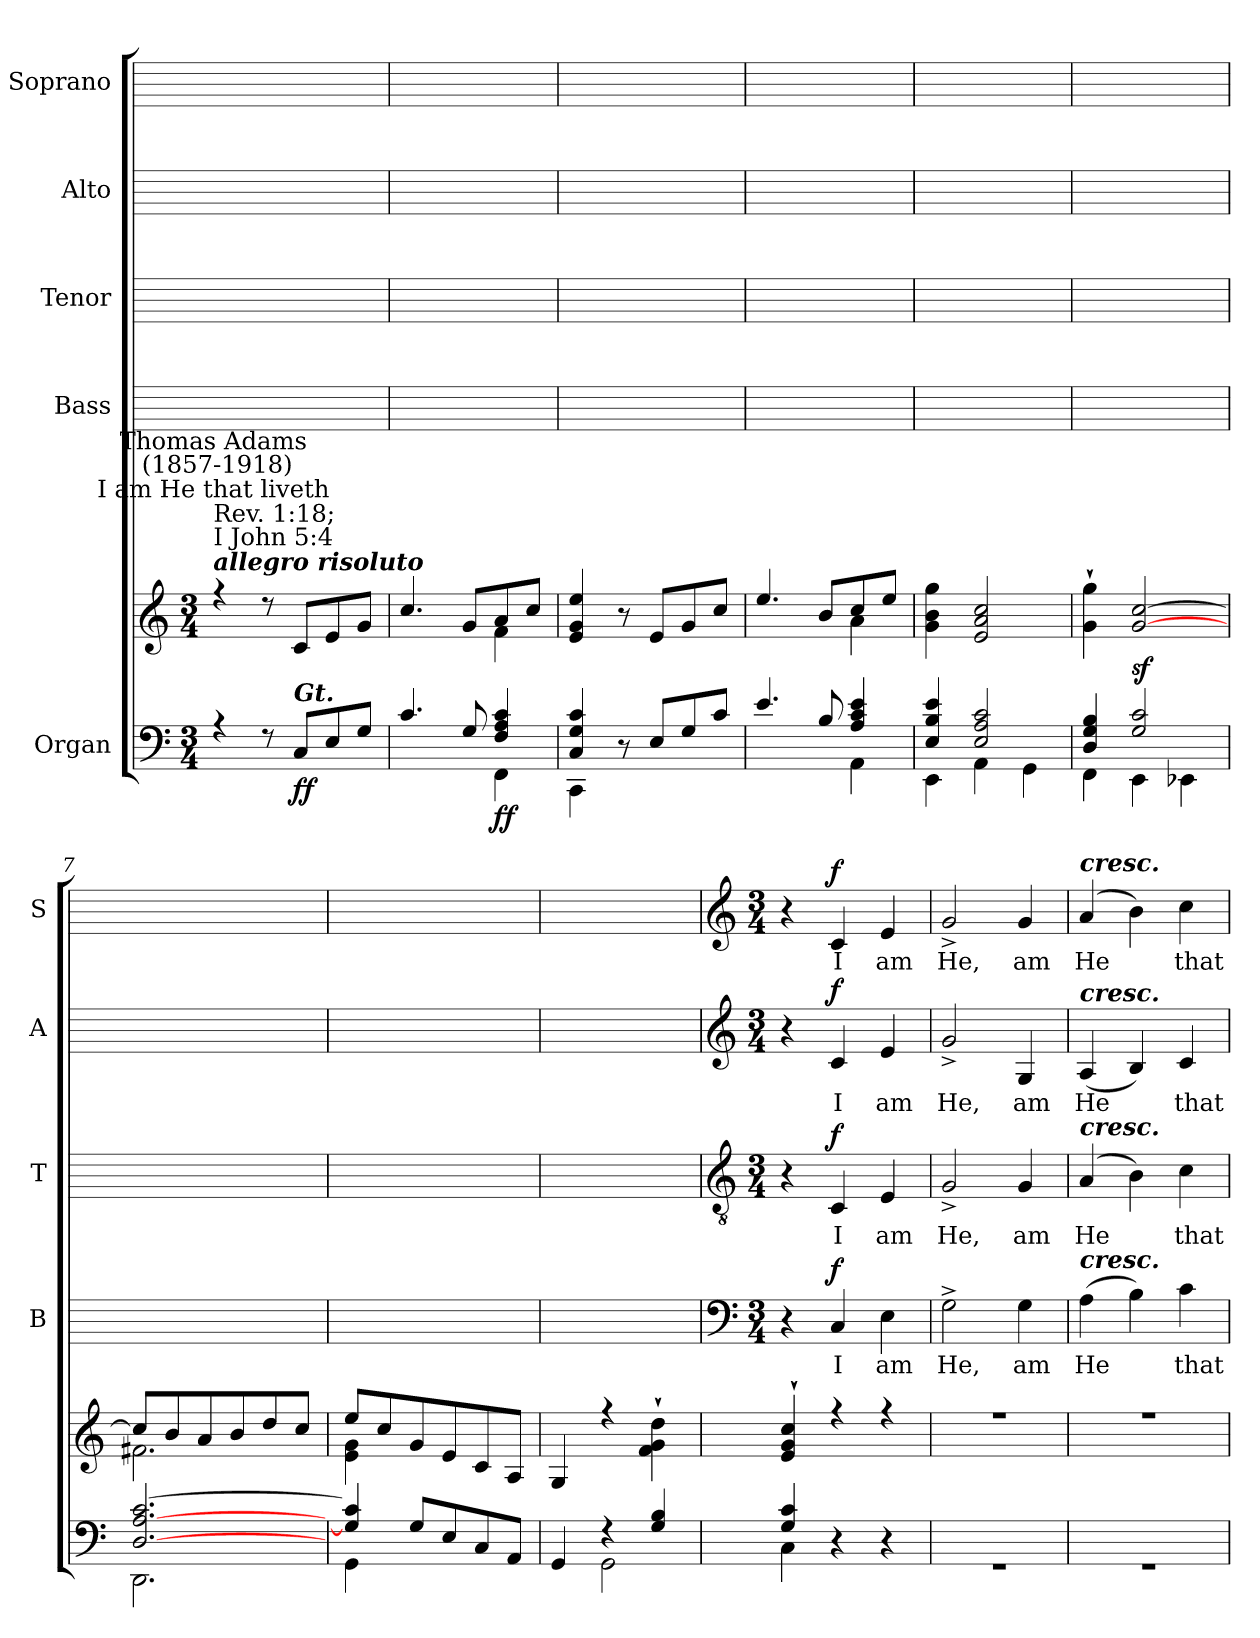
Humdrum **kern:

**kern	**kern	**dynam	**kern	**text	**dynam	**kern	**text	**dynam	**kern	**text	**dynam	**kern	**text	**dynam
*part5	*part5	*part5	*part4	*part4	*part4	*part3	*part3	*part3	*part2	*part2	*part2	*part1	*part1	*part1
*staff6	*staff5	*staff5/6	*staff4	*staff4	*staff4	*staff3	*staff3	*staff3	*staff2	*staff2	*staff2	*staff1	*staff1	*staff1
*I"Organ	*	*	*I"Bass	*	*	*I"Tenor	*	*	*I"Alto	*	*	*I"Soprano	*	*
*	*	*	*I'B	*	*	*I'T	*	*	*I'A	*	*	*I'S	*	*
*clefF4	*clefG2	*	*	*	*	*	*	*	*	*	*	*	*	*
*k[]	*k[]	*	*	*	*	*	*	*	*	*	*	*	*	*
*C:	*C:	*	*	*	*	*	*	*	*	*	*	*	*	*
*M3/4	*M3/4	*	*	*	*	*	*	*	*	*	*	*	*	*
*MM120	*MM120	*	*MM120	*	*	*MM120	*	*	*MM120	*	*	*MM120	*	*
=1	=1	=1	=1	=1	=1	=1	=1	=1	=1	=1	=1	=1	=1	=1
*^	*^	*	*	*	*	*	*	*	*	*	*	*	*	*
!	!	!LO:TX:a:Bi:t=allegro risoluto	!	!	!	!	!	!	!	!	!	!	!	!	!	!
!	!	!LO:TX:a:t=Rev. 1&colon;18; \nI John 5&colon;4	!	!	!	!	!	!	!	!	!	!	!	!	!	!
!	!	!LO:TX:a:cj:t=I am He that liveth	!	!	!	!	!	!	!	!	!	!	!	!	!	!
!	!	!LO:TX:a:cj:t=Thomas Adams\n (1857-1918)	!	!	!	!	!	!	!	!	!	!	!	!	!	!
4r	2.ryy	4r	2.ryy	.	2.r	.	.	2.r	.	.	2.r	.	.	2.r	.	.
8r	.	8r	.	.	.	.	.	.	.	.	.	.	.	.	.	.
!LO:TX:a:Bi:t=Gt.	!	!	!	!	!	!	!	!	!	!	!	!	!	!	!	!
!	!	!	!	!LO:DY:b=2	!	!	!	!	!	!	!	!	!	!	!	!
!	!	!	!	!LO:DY:n=1:b	!	!	!	!	!	!	!	!	!	!	!	!
8C/L	.	8c/L	.	f f	.	.	.	.	.	.	.	.	.	.	.	.
8E/	.	8e/	.	.	.	.	.	.	.	.	.	.	.	.	.	.
8G/J	.	8g/J	.	.	.	.	.	.	.	.	.	.	.	.	.	.
=2	=2	=2	=2	=2	=2	=2	=2	=2	=2	=2	=2	=2	=2	=2	=2	=2
4.c/	2ryy	4.cc/	2ryy	.	2.r	.	.	2.r	.	.	2.r	.	.	2.r	.	.
8G/	.	8g/L	.	.	.	.	.	.	.	.	.	.	.	.	.	.
!	!	!	!	!LO:DY:b=2	!	!	!	!	!	!	!	!	!	!	!	!
!	!	!	!	!LO:DY:n=1:b	!	!	!	!	!	!	!	!	!	!	!	!
4F/ 4A/ 4c/	4FF\	8a/	4f\	f f	.	.	.	.	.	.	.	.	.	.	.	.
.	.	8cc/J	.	.	.	.	.	.	.	.	.	.	.	.	.	.
=3	=3	=3	=3	=3	=3	=3	=3	=3	=3	=3	=3	=3	=3	=3	=3	=3
4C/ 4G/ 4c/	4CC\	4e/ 4g/ 4ee/	2ryy	.	2.r	.	.	2.r	.	.	2.r	.	.	2.r	.	.
8r	2ryy	8r	.	.	.	.	.	.	.	.	.	.	.	.	.	.
8E/L	.	8e/L	.	.	.	.	.	.	.	.	.	.	.	.	.	.
8G/	.	8g/	8ryy	.	.	.	.	.	.	.	.	.	.	.	.	.
8c/J	.	8cc/J	8ryy	.	.	.	.	.	.	.	.	.	.	.	.	.
=4	=4	=4	=4	=4	=4	=4	=4	=4	=4	=4	=4	=4	=4	=4	=4	=4
4.e/	2ryy	4.ee/	2ryy	.	2.r	.	.	2.r	.	.	2.r	.	.	2.r	.	.
8B/	.	8b/L	.	.	.	.	.	.	.	.	.	.	.	.	.	.
4A/ 4c/ 4e/	4AA\	8cc/	4a\	.	.	.	.	.	.	.	.	.	.	.	.	.
.	.	8ee/J	.	.	.	.	.	.	.	.	.	.	.	.	.	.
=5	=5	=5	=5	=5	=5	=5	=5	=5	=5	=5	=5	=5	=5	=5	=5	=5
4E/ 4B/ 4e/	4EE\	4g\ 4b\ 4gg\	2.ryy	.	2.r	.	.	2.r	.	.	2.r	.	.	2.r	.	.
2E/ 2A/ 2c/	4AA\	2e/ 2a/ 2cc/	.	.	.	.	.	.	.	.	.	.	.	.	.	.
.	4GG\	.	.	.	.	.	.	.	.	.	.	.	.	.	.	.
=6	=6	=6	=6	=6	=6	=6	=6	=6	=6	=6	=6	=6	=6	=6	=6	=6
4D/ 4G/ 4B/	4FF\	4g\` 4gg\`	2.ryy	.	2.r	.	.	2.r	.	.	2.r	.	.	2.r	.	.
!	!	!	!	!LO:DY:b	!	!	!	!	!	!	!	!	!	!	!	!
2G/ 2c/	4EE\	[2g/ [2cc/	.	sf	.	.	.	.	.	.	.	.	.	.	.	.
.	4EE-X\	.	.	.	.	.	.	.	.	.	.	.	.	.	.	.
=7	=7	=7	=7	=7	=7	=7	=7	=7	=7	=7	=7	=7	=7	=7	=7	=7
[2.D/ [2.A/ [2.c/	2.DD\	8cc/L]	2.f#X\	.	2.r	.	.	2.r	.	.	2.r	.	.	2.r	.	.
.	.	8b/	.	.	.	.	.	.	.	.	.	.	.	.	.	.
.	.	8a/	.	.	.	.	.	.	.	.	.	.	.	.	.	.
.	.	8b/	.	.	.	.	.	.	.	.	.	.	.	.	.	.
.	.	8dd/	.	.	.	.	.	.	.	.	.	.	.	.	.	.
.	.	8cc/J	.	.	.	.	.	.	.	.	.	.	.	.	.	.
=8	=8	=8	=8	=8	=8	=8	=8	=8	=8	=8	=8	=8	=8	=8	=8	=8
4G/] 4c/]	4GG\	8ee/L	4e\ 4g\	.	2.r	.	.	2.r	.	.	2.r	.	.	2.r	.	.
.	.	8cc/	.	.	.	.	.	.	.	.	.	.	.	.	.	.
8G/L	2ryy	8g/	2ryy	.	.	.	.	.	.	.	.	.	.	.	.	.
8E/	.	8e/	.	.	.	.	.	.	.	.	.	.	.	.	.	.
8C/	.	8c/	.	.	.	.	.	.	.	.	.	.	.	.	.	.
8AA/J	.	8A/J	.	.	.	.	.	.	.	.	.	.	.	.	.	.
=9	=9	=9	=9	=9	=9	=9	=9	=9	=9	=9	=9	=9	=9	=9	=9	=9
4GG/	4ryy	4G/	2.ryy	.	2.r	.	.	2.r	.	.	2.r	.	.	2.r	.	.
4r	2GG\	4r	.	.	.	.	.	.	.	.	.	.	.	.	.	.
4G/ 4B/	.	4f\` 4g\` 4dd\`	.	.	.	.	.	.	.	.	.	.	.	.	.	.
!!LO:LB:g=z
=10	=10	=10	=10	=10	=10	=10	=10	=10	=10	=10	=10	=10	=10	=10	=10	=10
*	*	*	*	*	*clefF4	*	*	*clefGv2	*	*	*clefG2	*	*	*clefG2	*	*
*	*	*	*	*	*k[]	*	*	*k[]	*	*	*k[]	*	*	*k[]	*	*
*	*	*	*	*	*C:	*	*	*C:	*	*	*C:	*	*	*C:	*	*
*	*	*	*	*	*M3/4	*	*	*M3/4	*	*	*M3/4	*	*	*M3/4	*	*
4G/ 4c/	4C\	4e/` 4g/` 4cc/`	2.ryy	.	4r	.	.	4r	.	.	4r	.	.	4r	.	.
!	!	!	!	!	!	!LO:LY:b	!LO:DY:b	!	!LO:LY:b	!LO:DY:b	!	!LO:LY:b	!LO:DY:b	!	!LO:LY:b	!LO:DY:b
2ryy	4r	4r	.	.	4C	I	f	4C	I	f	4c	I	f	4c	I	f
!	!	!	!	!	!	!LO:LY:b	!	!	!LO:LY:b	!	!	!LO:LY:b	!	!	!LO:LY:b	!
.	4r	4r	.	.	4E	am	.	4E	am	.	4e	am	.	4e	am	.
=11	=11	=11	=11	=11	=11	=11	=11	=11	=11	=11	=11	=11	=11	=11	=11	=11
!	!LO:N:vis=1	!LO:N:vis=1	!	!	!	!LO:LY:b	!	!	!LO:LY:b	!	!	!LO:LY:b	!	!	!LO:LY:b	!
2.ryy	2.r	2.r	2.ryy	.	2G^	He,	.	2G^	He,	.	2g^	He,	.	2g^	He,	.
!	!	!	!	!	!	!LO:LY:b	!	!	!LO:LY:b	!	!	!LO:LY:b	!	!	!LO:LY:b	!
.	.	.	.	.	4G	am	.	4G	am	.	4G	am	.	4g	am	.
=12	=12	=12	=12	=12	=12	=12	=12	=12	=12	=12	=12	=12	=12	=12	=12	=12
!	!	!	!	!	!	!	!	!	!	!	!	!	!	!LO:TX:a:Bi:t=cresc.	!	!
!	!	!	!	!	!	!	!	!	!	!	!LO:TX:a:Bi:t=cresc.	!	!	!	!	!
!	!	!	!	!	!	!	!	!LO:TX:a:Bi:t=cresc.	!	!	!	!	!	!	!	!
!	!	!	!	!	!LO:TX:a:Bi:t=cresc.	!	!	!	!	!	!	!	!	!	!	!
!	!LO:N:vis=1	!LO:N:vis=1	!	!	!	!LO:LY:b	!	!	!LO:LY:b	!	!	!LO:LY:b	!	!	!LO:LY:b	!
2.ryy	2.r	2.r	2.ryy	.	(>4A	He	.	(<4A	He	.	(<4A	He	.	(<4a	He	.
.	.	.	.	.	4B)	.	.	4B)	.	.	4B)	.	.	4b)	.	.
!	!	!	!	!	!	!LO:LY:b	!	!	!LO:LY:b	!	!	!LO:LY:b	!	!	!LO:LY:b	!
.	.	.	.	.	4c	that	.	4c	that	.	4c	that	.	4cc	that	.
*v	*v	*	*	*	*	*	*	*	*	*	*	*	*	*	*	*
*	*v	*v	*	*	*	*	*	*	*	*	*	*	*	*	*
=	=	=	=	=	=	=	=	=	=	=	=	=	=	=
*-	*-	*-	*-	*-	*-	*-	*-	*-	*-	*-	*-	*-	*-	*-
